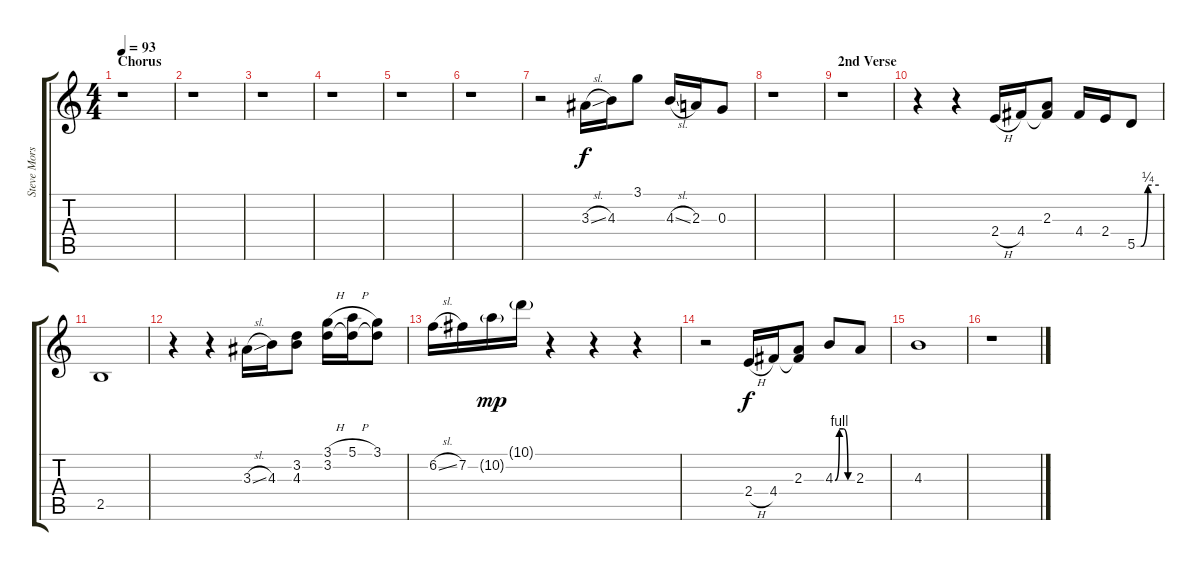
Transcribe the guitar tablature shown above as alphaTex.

\track ("Steve Morse (electric guitar 1 - lead)" "Steve Mors") {instrument electricguitarjazz}
\staff {score tabs}
\tuning (E4 B3 G3 D3 A2 E2) {hide}
\ts (4 4)
\section ("" "Chorus")
\tempo 93
\clef g2
\ks c
r.1{dy f} |
r.1 |
r.1 |
r.1 |
r.1 |
r.1 |
r.2 3.3{sl}.16 4.3.16 3.1.8 4.3{sl}.16 2.3.16 0.3.8 |
r.1 |
\section ("" "2nd Verse")
r.1 |
r.4 r.4 2.4{h}.16 4.4.16 (2.3 4.4{t}).8 4.4.16 2.4.16 5.5{be (custom 0 0 10 0 30 1 60 1)}.8 |
2.5.1 |
r.4 r.4 3.3{sl}.16 4.3.16 (3.2 4.3).8 (3.1{h} 3.2).16 (5.1{h} 3.2{t}).16 (3.1 3.2{t}).8 |
6.2{sl}.16 7.2.16 10.2{g}.16{dy mp} 10.1{g}.16 r.4 r.4 r.4 |
r.2 2.4{h}.16{dy f} 4.4.16 (2.3 4.4{t}).8 4.3{be (custom 0 0 15 4 30 4 45 0 60 0)}.8 2.3.8 |
4.3.1 |
r.1
